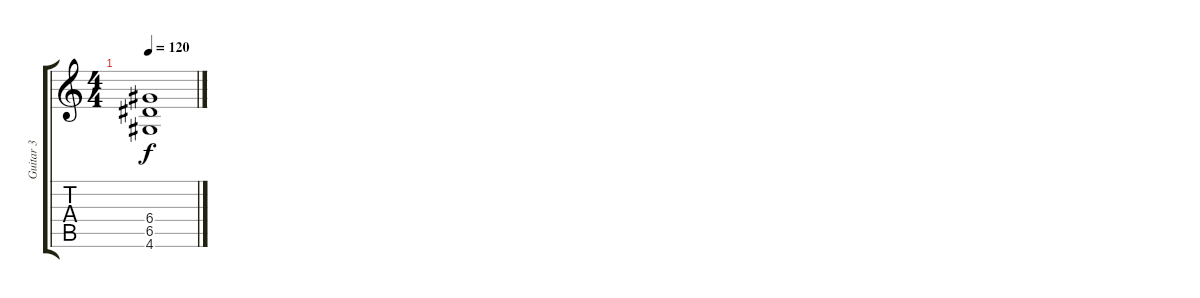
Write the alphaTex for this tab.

\track ("Guitar 3" "Guitar 3") {instrument distortionguitar}
\staff {score tabs}
\tuning (E4 B3 G3 D3 A2 E2) {hide}
\ts (4 4)
\tempo 120
\clef g2
\ks c
(6.4{t} 6.5{t} 4.6{t}).1{dy f}
